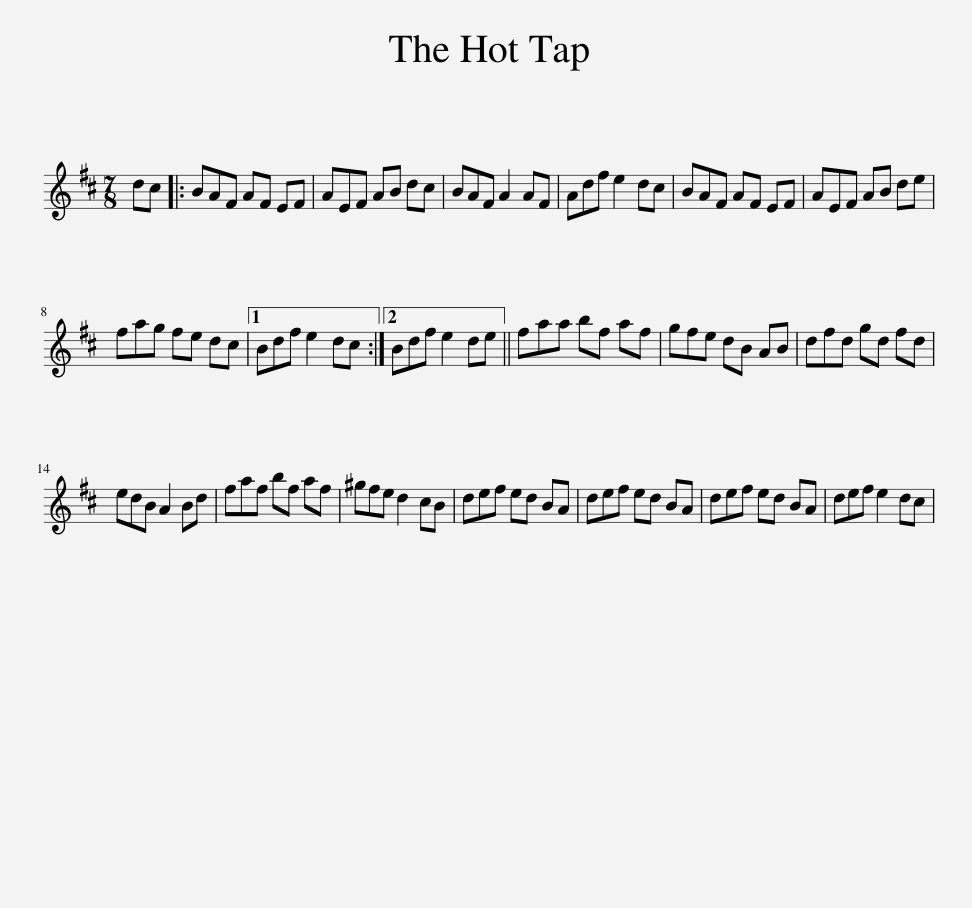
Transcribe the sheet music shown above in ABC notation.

X:1
L:1/8
M:7/8
I:linebreak $
K:Bmin
V:1 treble
V:1
 dc |: BAF AF EF | AEF AB dc | BAF A2 AF | Adf e2 dc | %5
 BAF AF EF | AEF AB de |$ fag fe dc |1 Bdf e2 dc :|2 Bdf e2 de || %10
 faa bf af | gfe dB AB | dfd gd fd |$ edB A2 Bd | faf bf af | %15
 ^gfe d2 cB | def ed BA | def ed BA | def ed BA | def e2 dc | %20
